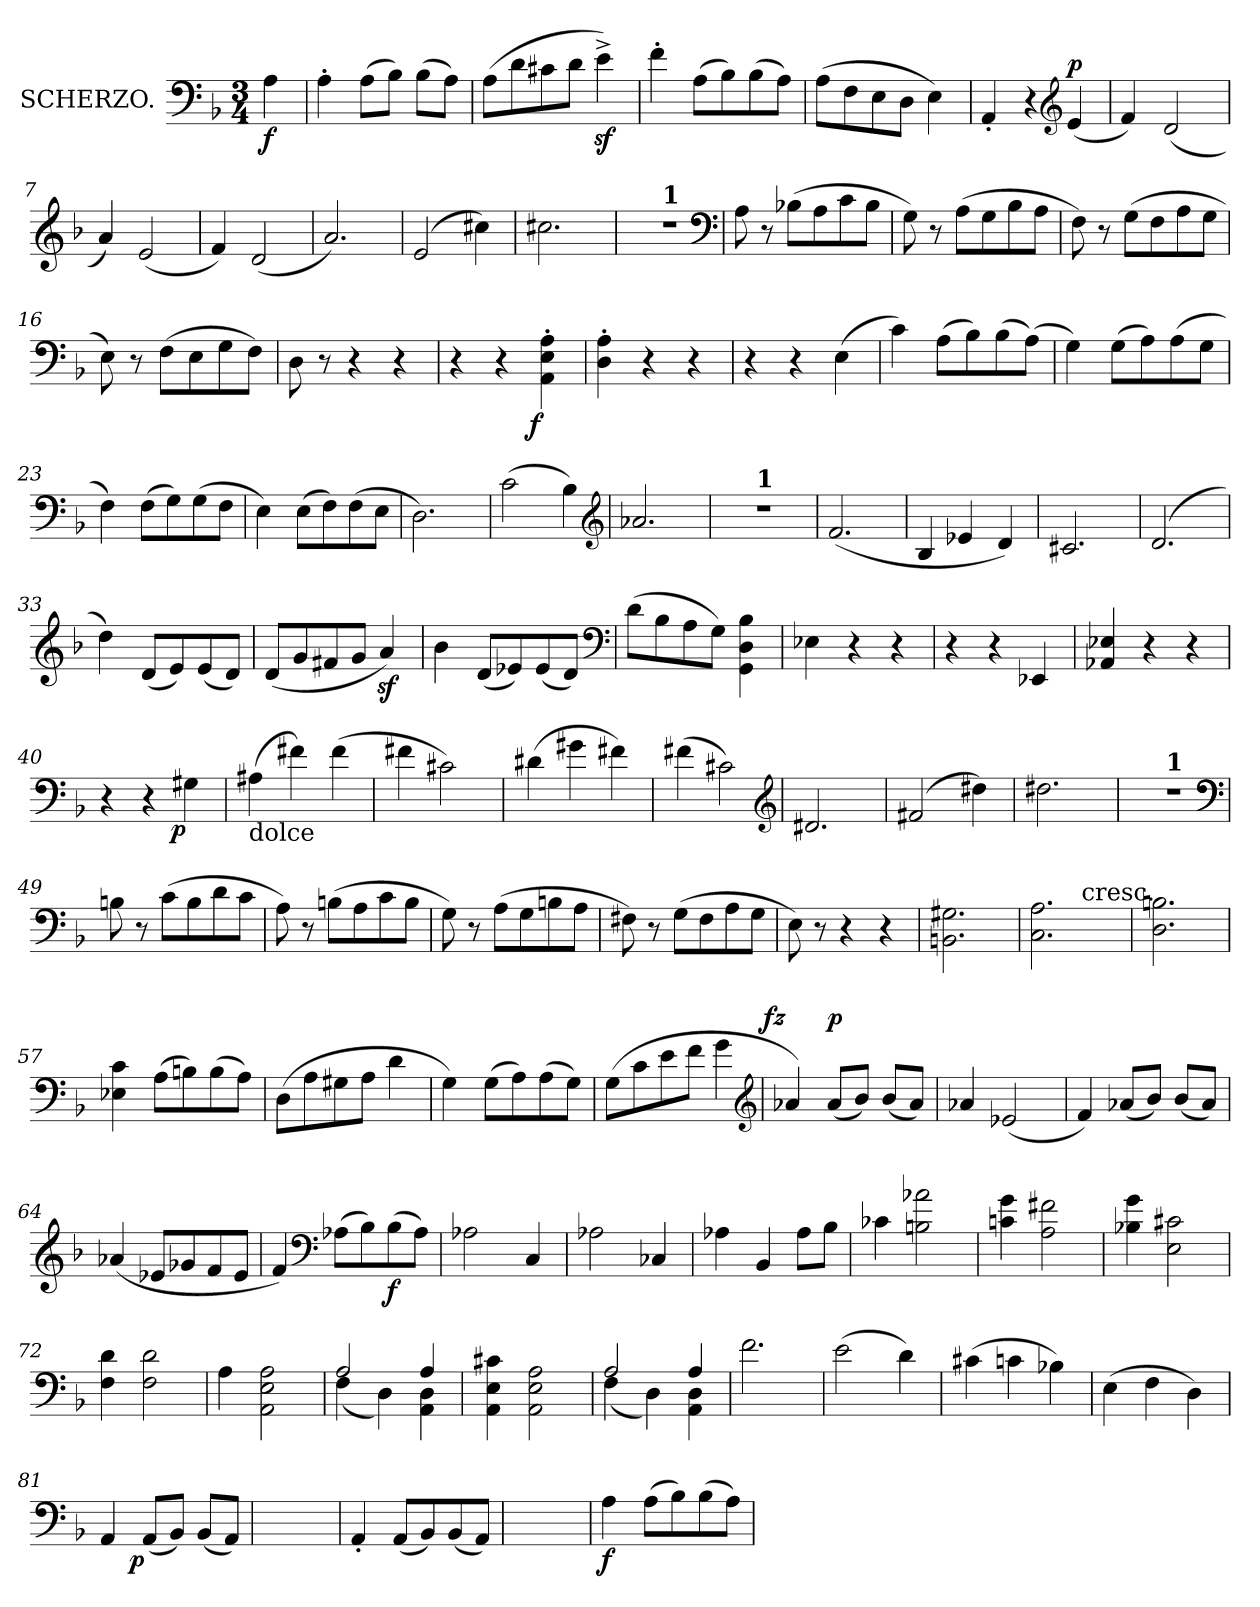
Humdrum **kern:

**kern	**dynam
*part1	*part1
*staff1	*staff1
*I"SCHERZO.	*
*clefF4	*
*k[b-]	*
*M3/4	*
=	=
4A	f
=1	=1
4A'>	.
(>8A\L	.
8B-J)	.
(>8B-\L	.
8AJ)	.
=2	=2
(>8A\L	.
8d	.
8c#X	.
8dJ	.
4ez^>)	.
=3	=3
4f'>	.
(>8A\L	.
8B-)	.
(>8B-\	.
8AJ)	.
=4	=4
(>8A\L	.
8F	.
8E	.
8DJ	.
4E)	.
=5	=5
4AA'<	.
4r	.
*clefG2	*
!	!LO:DY:a
(<4e	p
=6	=6
4f)	.
(<2d	.
=7	=7
4a)	.
(<2e	.
=8	=8
4f)	.
(<2d	.
=9	=9
2.a)	.
=10	=10
(>2e	.
4cc#X)	.
=11	=11
2.cc#X	.
=12	=12
*^	*
2.rdd	4ryy	.
!	!LO:TX:a:B:t=1	!
.	2ryy	.
*clefF4	*	*
*v	*v	*
=13	=13
8A	.
8r	.
(>8B-X\L	.
8A	.
8c	.
8B-J	.
=14	=14
8G)	.
8r	.
(>8A\L	.
8G	.
8B-	.
8AJ	.
=15	=15
8F\)	.
8r	.
(>8G\L	.
8F	.
8A	.
8GJ	.
=16	=16
8E)	.
8r	.
(>8F\L	.
8E	.
8G	.
8FJ)	.
=17	=17
8D	.
8r	.
4r	.
4r	.
=18	=18
4r	.
4r	.
!	!LO:DY:rj
4A'> 4E'> 4AA'>	f
=19	=19
4A'> 4D'>	.
4r	.
4r	.
=20	=20
4r	.
4r	.
(>4E	.
=21	=21
4c)	.
(>8A\L	.
8B-)	.
(>8B-	.
(>8AJ)	.
=22	=22
4G)	.
(>8G\L	.
8A)	.
(>8A	.
8GJ	.
=23	=23
4F)	.
(>8F\L	.
8G)	.
(>8G	.
8FJ	.
=24	=24
4E)	.
(>8E\L	.
8F)	.
(>8F	.
8EJ	.
=25	=25
2.D)	.
=26	=26
(>2c	.
4B-)	.
*clefG2	*
=27	=27
2.a-X	.
=28	=28
*^	*
2.rdd	4ryy	.
!	!LO:TX:a:B:t=1	!
.	2ryy	.
*v	*v	*
=29	=29
(<2.f	.
=30	=30
4B-	.
4e-X	.
4d)	.
=31	=31
2.c#X	.
=32	=32
(<2.d	.
=33	=33
4dd)	.
(<8dL	.
8e)	.
(<8e	.
8dJ)	.
=34	=34
(<8dL	.
8g	.
8f#X	.
8gJ	.
4az)	.
=35	=35
4b-\	.
(<8dL	.
8e-)	.
(<8e-	.
8dJ)	.
*clefF4	*
=36	=36
(>8d\L	.
8B-	.
8A	.
8GJ)	.
4B- 4D 4GG	.
=37	=37
4E-X	.
4r	.
4r	.
=38	=38
4r	.
4r	.
4EE-X	.
=39	=39
4E-X 4AA-X	.
4r	.
4r	.
=40	=40
4r	.
4r	.
!	!LO:DY:rj
4G#X	p
=41	=41
!LO:TX:b:t=dolce	!
(>4A#X	.
4f#X)	.
(>4f#	.
=42	=42
4f#X	.
2c#X)	.
=43	=43
(>4d#X	.
4g#X	.
4f#X)	.
=44	=44
(>4f#X	.
2c#X)	.
*clefG2	*
=45	=45
2.d#X	.
=46	=46
(>2f#X	.
4dd#X)	.
=47	=47
2.dd#X	.
=48	=48
*^	*
2.rdd	4ryy	.
!	!LO:TX:a:B:t=1	!
.	2ryy	.
*clefF4	*	*
*v	*v	*
=49	=49
8Bn	.
8r	.
(>8c\L	.
8B	.
8d	.
8cJ	.
=50	=50
8A)	.
8r	.
(>8Bn\L	.
8A	.
8c	.
8BJ	.
=51	=51
8G)	.
8r	.
(>8A\L	.
8G	.
8Bn	.
8AJ	.
=52	=52
8F#X)	.
8r	.
(>8G\L	.
8F#	.
8A	.
8GJ	.
=53	=53
8E)	.
8r	.
4r	.
4r	.
=54	=54
2.G#X 2.BBn	.
=55	=55
*^	*
2.A 2.C	4.ryy	.
!	!LO:TX:t=cresc.	!
.	4.ryy	.
*v	*v	*
=56	=56
2.Bn 2.D	.
=57	=57
4c 4E-X	.
(>8A\L	.
8Bn)	.
(>8B	.
8AJ)	.
=58	=58
(>8D\L	.
8A	.
8G#X	.
8AJ	.
4d	.
=59	=59
4G)	.
(>8G\L	.
8A)	.
(>8A	.
8GJ)	.
=60	=60
(>8G\L	.
8c	.
8e	.
8fJ	.
4g	.
*clefG2	*
=61	=61
!	!LO:DY:a:rj
4a-X)	fz
!	!LO:DY:a
(<8a-L	p
8b-J)	.
(<8b-L	.
8a-J)	.
=62	=62
4a-X	.
(<2e-X	.
=63	=63
4f)	.
(<8a-XL	.
8b-J)	.
(<8b-L	.
8a-J)	.
=64	=64
(<4a-X	.
8e-XL	.
8g-X	.
8f	.
8e-J	.
=65	=65
4f)	.
*clefF4	*
(>8A-X\L	.
8B-)	.
(>8B-	f
8A-J)	.
=66	=66
2A-X	.
4C	.
=67	=67
2A-X	.
4C-X	.
=68	=68
4A-X	.
4BB-	.
8A-\L	.
8B-J	.
=69	=69
4c-X	.
2a-X\ 2Bn\	.
=70	=70
4g 4cn	.
2f#X 2A	.
=71	=71
4g 4B-X	.
2c#X 2E	.
=72	=72
4d 4F	.
2d 2F	.
=73	=73
4A	.
2A 2E 2AA	.
=74	=74
*^	*
2A	(>4F	.
.	4D)	.
4A/	4D 4AA	.
*v	*v	*
=75	=75
4c#X 4E 4AA	.
2A 2E 2AA	.
=76	=76
*^	*
2A	(>4F	.
.	4D)	.
4A/	4D 4AA	.
*v	*v	*
=77	=77
2.f	.
=78	=78
(>2e	.
4d)	.
=79	=79
(>4c#X	.
4cn	.
4B-X)	.
=80	=80
(>4E	.
4F	.
4D)	.
=81	=81
4AA	.
!	!LO:DY:rj
(<8AAL	p
8BB-J)	.
(<8BB-L	.
8AAJ)	.
=82	=82
2.ryy	.
=85	=85
4AA'<	.
(<8AAL	.
8BB-)	.
(<8BB-	.
8AAJ)	.
=86	=86
2.ryy	.
=89	=89
4A	f
(>8A\L	.
8B-)	.
(>8B-	.
8AJ)	.
=	=
*-	*-
